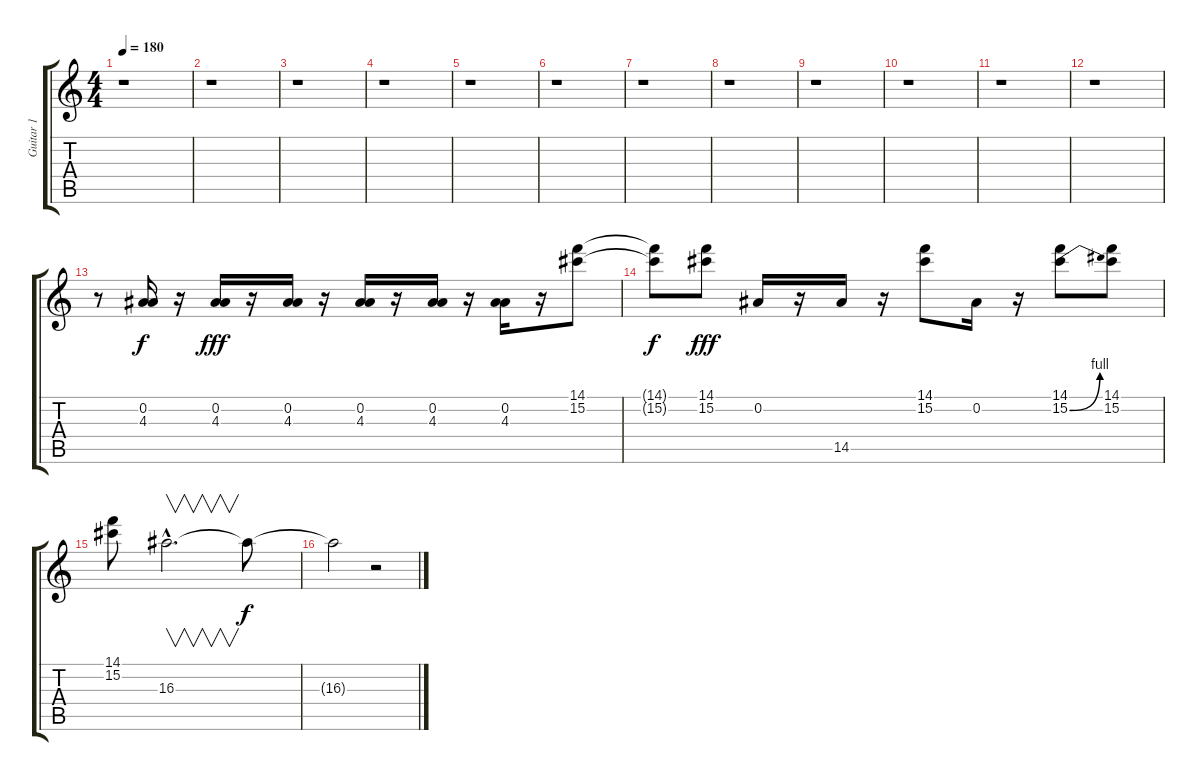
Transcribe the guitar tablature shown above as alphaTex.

\track ("Guitar 1" "Guitar 1") {instrument overdrivenguitar}
\staff {score tabs}
\tuning (Eb4 Bb3 Gb3 Db3 Ab2 Eb2) {hide}
\ts (4 4)
\tempo 180
\clef g2
\ks c
r.1{dy f} |
r.1 |
r.1 |
r.1 |
r.1 |
r.1 |
r.1 |
r.1 |
r.1 |
r.1 |
r.1 |
r.1 |
r.8 (0.2 4.3).16 r.16 (0.2 4.3).16{dy fff} r.16 (0.2 4.3).16 r.16 (0.2 4.3).16 r.16 (0.2 4.3).16 r.16 (0.2 4.3).16 r.16 (14.1 15.2).8 |
(14.1{t} 15.2{t}).8{dy f} (14.1 15.2).8{dy fff} 0.2.16 r.16 14.5.16 r.16 (14.1 15.2).8 0.2.16 r.16 (14.1 15.2{be (bend 0 0 60 4)}).8 (14.1 15.2).8 |
(14.1 15.2).8 16.3{hac}.2{v d} 16.3{t}.8{dy f} |
16.3{t}.2 r.2
